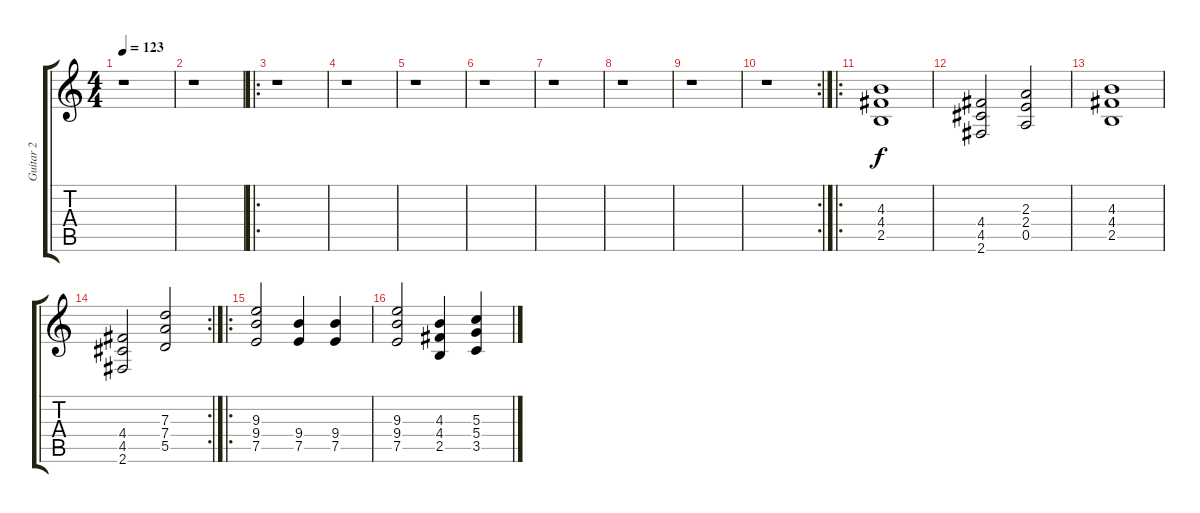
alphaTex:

\track ("Guitar 2" "Guitar 2") {instrument distortionguitar}
\staff {score tabs}
\tuning (E4 B3 G3 D3 A2 E2) {hide}
\ts (4 4)
\tempo 123
\clef g2
\ks c
r.1{dy f} |
r.1 |
\ro
r.1 |
r.1 |
r.1 |
r.1 |
r.1 |
r.1 |
r.1 |
\rc 2
r.1 |
\ro
(4.3 4.4 2.5).1{volume 11} |
(4.4 4.5 2.6).2 (2.3 2.4 0.5).2 |
(4.3 4.4 2.5).1 |
\rc 2
(4.4 4.5 2.6).2 (7.3 7.4 5.5).2 |
\ro
(9.3 9.4 7.5).2 (9.4 7.5).4 (9.4 7.5).4 |
(9.3 9.4 7.5).2 (4.3 4.4 2.5).4 (5.3 5.4 3.5).4
